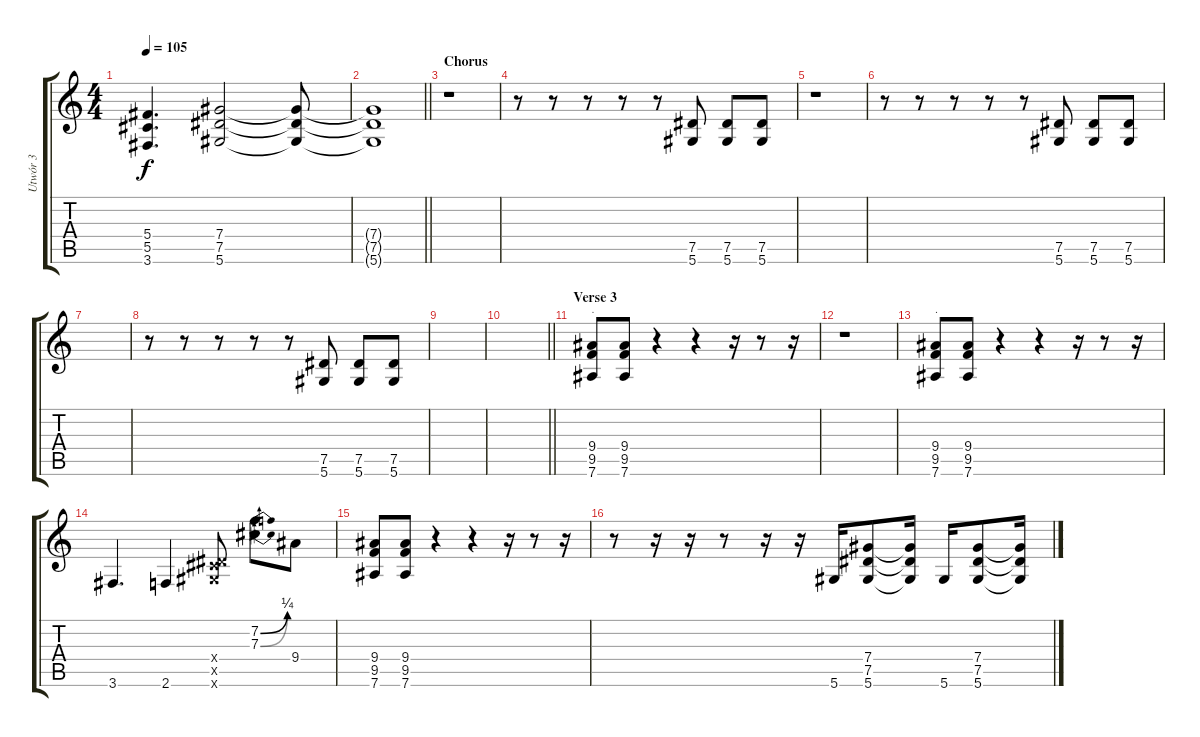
\track ("Utwór 3" "Utwór 3") {instrument distortionguitar}
\staff {score tabs}
\tuning (Eb4 Bb3 Gb3 Db3 Ab2 Eb2) {hide}
\ts (4 4)
\tempo 105
\clef g2
\ks c
(5.4 5.5 3.6).4{d dy f} (7.4 7.5 5.6).2 (7.4{t} 7.5{t} 5.6{t}).8 |
\barLineRight lightlight
(7.4{t} 7.5{t} 5.6{t}).1 |
\section ("" "Chorus")
r.1 |
r.8 r.8 r.8 r.8 r.8 (7.5 5.6).8 (7.5 5.6).8 (7.5 5.6).8 |
r.1 |
r.8 r.8 r.8 r.8 r.8 (7.5 5.6).8 (7.5 5.6).8 (7.5 5.6).8 |
|
r.8 r.8 r.8 r.8 r.8 (7.5 5.6).8 (7.5 5.6).8 (7.5 5.6).8 |
|
\barLineRight lightlight
|
\section ("" "Verse 3")
(9.4 9.5 7.6).8{txt "."} (9.4 9.5 7.6).8 r.4 r.4 r.16 r.8 r.16 |
r.1 |
(9.4 9.5 7.6).8{txt "."} (9.4 9.5 7.6).8 r.4 r.4 r.16 r.8 r.16 |
3.6.4{d} 2.6.4 (0.4{x} 7.5{x} 5.6{x}).8 (7.2{be (bend 0 0 60 1)} 7.3{be (bend 0 0 60 1)}).8 9.4.8 |
(9.4 9.5 7.6).8 (9.4 9.5 7.6).8 r.4 r.4 r.16 r.8 r.16 |
r.8 r.16 r.16 r.8 r.16 r.16 5.6.16 (7.4 7.5 5.6).8 (7.4{t} 7.5{t} 5.6{t}).16 5.6.16 (7.4 7.5 5.6).8 (7.4{t} 7.5{t} 5.6{t}).16
